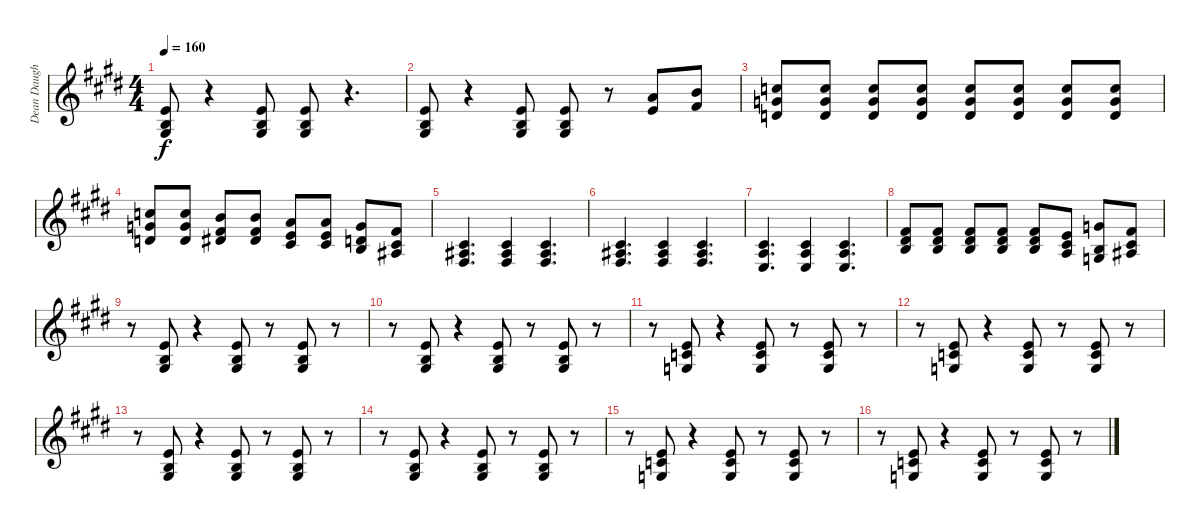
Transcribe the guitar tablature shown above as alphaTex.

\track ("Dean Daughtry Keyboards RH" "Dean Daugh") {instrument honkytonkpiano}
\staff {score}
\tuning (E4 B3 G3 D3 A2 E2) {hide}
\ts (4 4)
\tempo 160
\clef g2
\ks e
(0.1 0.2 1.3).8{dy f} r.4 (0.1 0.2 1.3).8 (0.1 0.2 1.3).8 r.4{d} |
(0.1 0.2 1.3).8 r.4 (0.1 0.2 1.3).8 (0.1 0.2 1.3).8 r.8 (5.1 5.2).8 (7.1 7.2).8 |
(8.1 8.2 7.3).8 (8.1 8.2 7.3).8 (8.1 8.2 7.3).8 (8.1 8.2 7.3).8 (8.1 8.2 7.3).8 (8.1 8.2 7.3).8 (8.1 8.2 7.3).8 (8.1 8.2 7.3).8 |
(8.1 8.2 7.3).8 (8.1 8.2 7.3).8 (7.1 7.2 8.3).8 (7.1 7.2 8.3).8 (5.1 5.2 6.3).8 (5.1 5.2 6.3).8 (3.1 3.2 4.3).8 (2.1 2.2 3.3).8 |
(2.2 3.3 4.4).4{d} (2.2 3.3 4.4).4 (2.2 3.3 4.4).4{d} |
(2.2 3.3 4.4).4{d} (2.2 3.3 4.4).4 (2.2 3.3 4.4).4{d} |
(2.2 2.3 2.4).4{d} (2.2 2.3 2.4).4 (2.2 2.3 2.4).4{d} |
(2.1 4.2 4.3).8 (2.1 4.2 4.3).8 (2.1 4.2 4.3).8 (2.1 4.2 4.3).8 (2.1 4.2 4.3).8 (0.1 2.2 2.3).8 (3.1 0.2 0.3).8 (2.1 2.2 3.3).8 |
r.8 (0.1 0.2 1.3).8 r.4 (0.1 0.2 1.3).8 r.8 (0.1 0.2 1.3).8 r.8 |
r.8 (0.1 0.2 1.3).8 r.4 (0.1 0.2 1.3).8 r.8 (0.1 0.2 1.3).8 r.8 |
r.8 (0.1 1.2 0.3).8 r.4 (0.1 1.2 0.3).8 r.8 (0.1 1.2 0.3).8 r.8 |
r.8 (0.1 1.2 0.3).8 r.4 (0.1 1.2 0.3).8 r.8 (0.1 1.2 0.3).8 r.8 |
r.8 (0.1 0.2 1.3).8 r.4 (0.1 0.2 1.3).8 r.8 (0.1 0.2 1.3).8 r.8 |
r.8 (0.1 0.2 1.3).8 r.4 (0.1 0.2 1.3).8 r.8 (0.1 0.2 1.3).8 r.8 |
r.8 (0.1 1.2 0.3).8 r.4 (0.1 1.2 0.3).8 r.8 (0.1 1.2 0.3).8 r.8 |
r.8 (0.1 1.2 0.3).8 r.4 (0.1 1.2 0.3).8 r.8 (0.1 1.2 0.3).8 r.8
